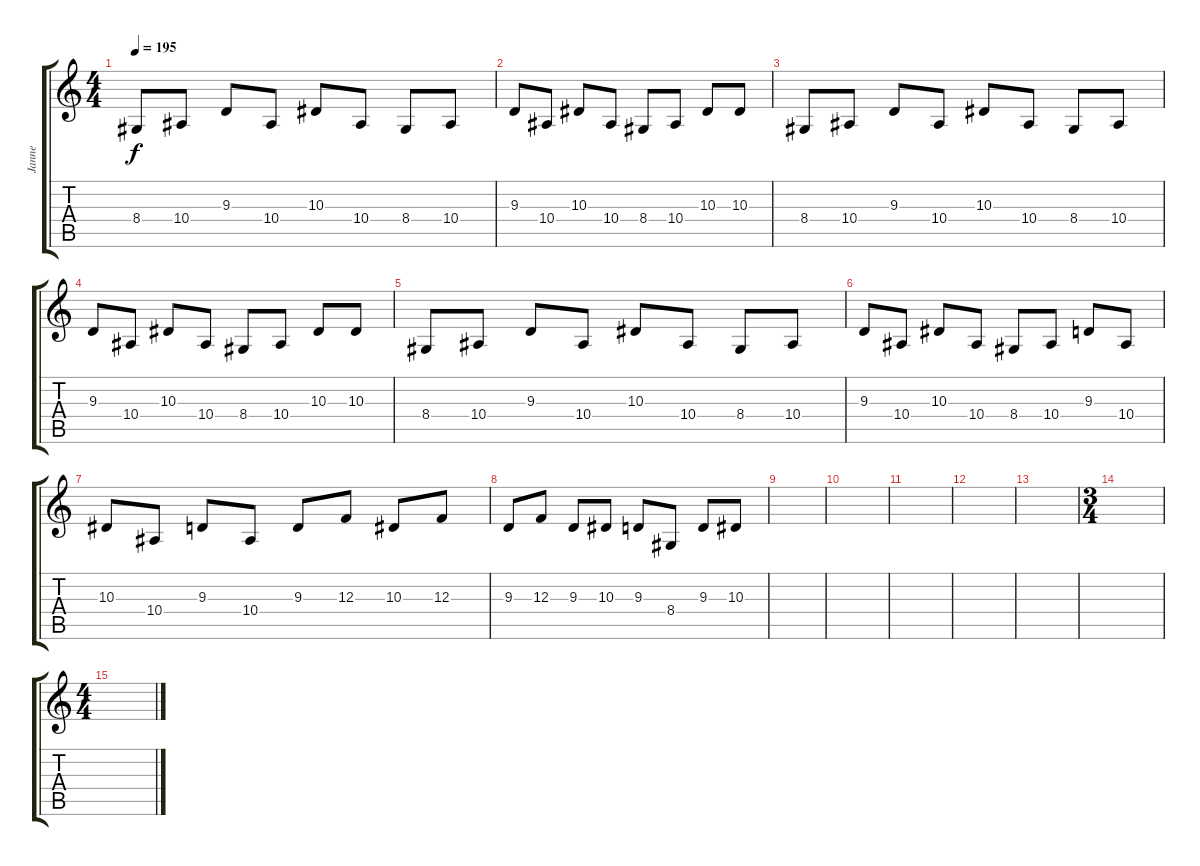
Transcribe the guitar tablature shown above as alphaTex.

\track ("Janne" "Janne") {instrument pad1newage}
\staff {score tabs}
\tuning (D4 A3 F3 C3 G2 C2) {hide}
\ts (4 4)
\tempo 195
\clef g2
\ks c
8.4.8{dy f instrument pad1newage} 10.4.8 9.3.8 10.4.8 10.3.8 10.4.8 8.4.8 10.4.8 |
9.3.8 10.4.8 10.3.8 10.4.8 8.4.8 10.4.8 10.3.8 10.3.8 |
8.4.8 10.4.8 9.3.8 10.4.8 10.3.8 10.4.8 8.4.8 10.4.8 |
9.3.8 10.4.8 10.3.8 10.4.8 8.4.8 10.4.8 10.3.8 10.3.8 |
8.4.8 10.4.8 9.3.8 10.4.8 10.3.8 10.4.8 8.4.8 10.4.8 |
9.3.8 10.4.8 10.3.8 10.4.8 8.4.8 10.4.8 9.3.8 10.4.8 |
10.3.8 10.4.8 9.3.8 10.4.8 9.3.8 12.3.8 10.3.8 12.3.8 |
9.3.8 12.3.8 9.3.8 10.3.8 9.3.8 8.4.8 9.3.8 10.3.8 |
|
|
|
|
|
\ts (3 4)
|
\ts (4 4)
